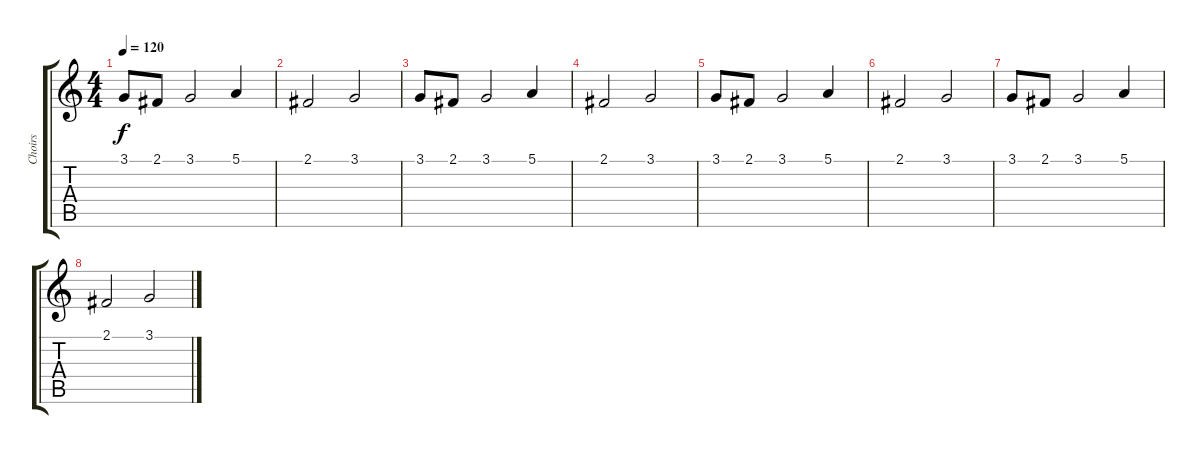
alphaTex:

\track ("Choirs" "Choirs") {instrument choiraahs}
\staff {score tabs}
\tuning (E4 B3 G3 D3 A2 E2) {hide}
\ts (4 4)
\tempo 120
\clef g2
\ks c
3.1.8{dy f volume 8} 2.1.8 3.1.2 5.1.4 |
2.1.2 3.1.2 |
3.1.8{volume 6} 2.1.8 3.1.2 5.1.4 |
2.1.2 3.1.2 |
3.1.8{volume 3} 2.1.8 3.1.2 5.1.4 |
2.1.2 3.1.2 |
3.1.8{volume 0} 2.1.8 3.1.2 5.1.4 |
2.1.2 3.1.2
